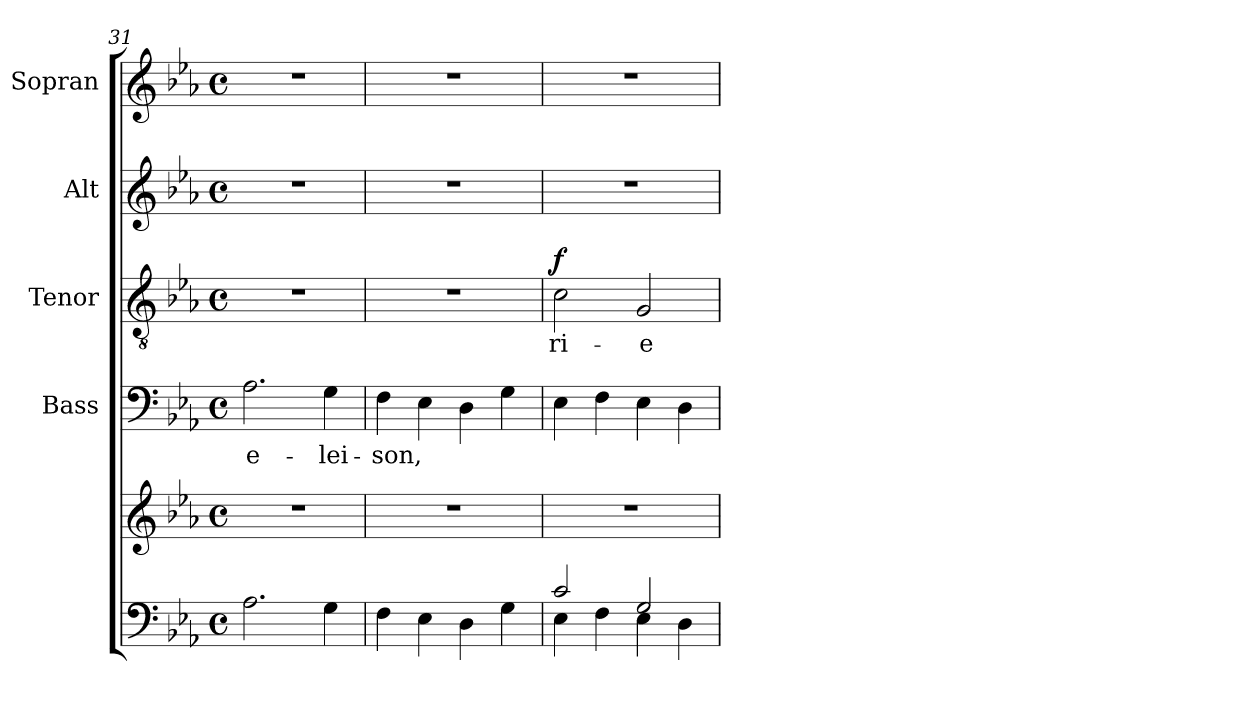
**kern	**kern	**kern	**text	**kern	**text	**dynam	**kern	**kern
*part5	*part5	*part4	*part4	*part3	*part3	*part3	*part2	*part1
*staff6	*staff5	*staff4	*staff4	*staff3	*staff3	*staff3	*staff2	*staff1
*	*	*I"Bass	*	*I"Tenor	*	*	*I"Alt	*I"Sopran
*	*	*I'B.	*	*I'T.	*	*	*I'A.	*I'S.
*clefF4	*clefG2	*clefF4	*	*clefGv2	*	*	*clefG2	*clefG2
*k[b-e-a-]	*k[b-e-a-]	*k[b-e-a-]	*	*k[b-e-a-]	*	*	*k[b-e-a-]	*k[b-e-a-]
*E-:	*E-:	*E-:	*	*E-:	*	*	*E-:	*E-:
*M4/4	*M4/4	*M4/4	*	*M4/4	*	*	*M4/4	*M4/4
*met(c)	*met(c)	*met(c)	*	*met(c)	*	*	*met(c)	*met(c)
=31	=31	=31	=31	=31	=31	=31	=31	=31
!	!	!	!LO:LY:b	!	!	!	!	!
2.A-\	1r	2.A-\	e-	1r	.	.	1r	1r
!	!	!	!LO:LY:b	!	!	!	!	!
4G\	.	4G\	-lei-	.	.	.	.	.
=32	=32	=32	=32	=32	=32	=32	=32	=32
!	!	!	!LO:LY:b	!	!	!	!	!
4F\	1r	4F\	-son,	1r	.	.	1r	1r
4E-\	.	4E-\	.	.	.	.	.	.
4D\	.	4D\	.	.	.	.	.	.
4G\	.	4G\	.	.	.	.	.	.
=33	=33	=33	=33	=33	=33	=33	=33	=33
*^	*	*	*	*	*	*	*	*
!	!	!	!	!	!	!LO:LY:b	!LO:DY:a	!	!
2c/	4E-\	1r	4E-\	.	2c\	-ri-	f	1r	1r
.	4F\	.	4F\	.	.	.	.	.	.
!	!	!	!	!	!	!LO:LY:b	!	!	!
2G/	4E-\	.	4E-\	.	2G/	-e	.	.	.
.	4D\	.	4D\	.	.	.	.	.	.
*v	*v	*	*	*	*	*	*	*	*
=	=	=	=	=	=	=	=	=
*-	*-	*-	*-	*-	*-	*-	*-	*-
